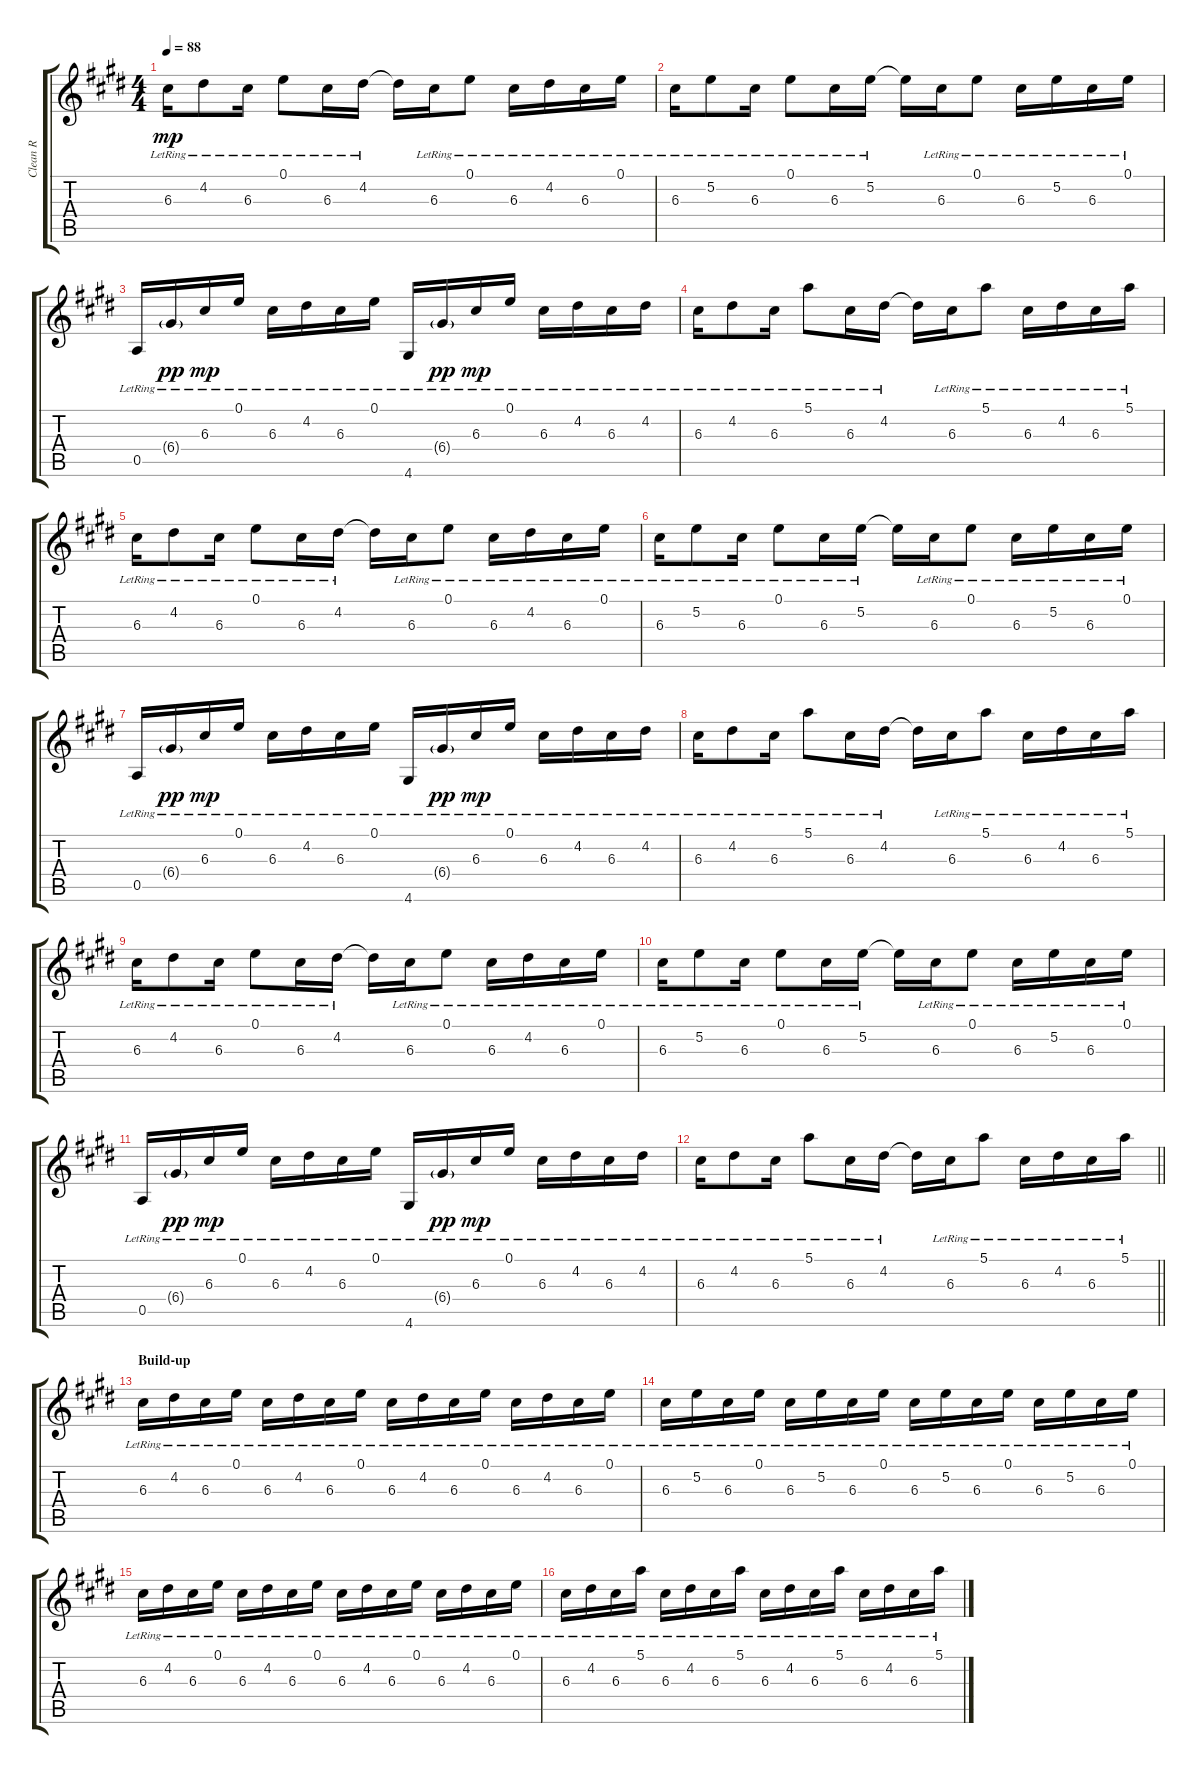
\track ("Clean R" "Clean R") {instrument electricguitarclean}
\staff {score tabs}
\tuning (E4 B3 G3 D3 A2 E2) {hide}
\ts (4 4)
\tempo 88
\clef g2
\ks c#minor
6.3{lr}.16{dy mp} 4.2{lr}.8 6.3{lr}.16 0.1{lr}.8 6.3{lr}.16 4.2{lr}.16 4.2{t}.16 6.3{lr}.16 0.1{lr}.8 6.3{lr}.16 4.2{lr}.16 6.3{lr}.16 0.1{lr}.16 |
6.3{lr}.16 5.2{lr}.8 6.3{lr}.16 0.1{lr}.8 6.3{lr}.16 5.2{lr}.16 5.2{t}.16 6.3{lr}.16 0.1{lr}.8 6.3{lr}.16 5.2{lr}.16 6.3{lr}.16 0.1{lr}.16 |
\ks e
0.5{lr}.16 6.4{g lr}.16{dy pp} 6.3{lr}.16{dy mp} 0.1{lr}.16 6.3{lr}.16 4.2{lr}.16 6.3{lr}.16 0.1{lr}.16 4.6{lr}.16 6.4{g lr}.16{dy pp} 6.3{lr}.16{dy mp} 0.1{lr}.16 6.3{lr}.16 4.2{lr}.16 6.3{lr}.16 4.2{lr}.16 |
\ks c#minor
6.3{lr}.16 4.2{lr}.8 6.3{lr}.16 5.1{lr}.8 6.3{lr}.16 4.2{lr}.16 4.2{t}.16 6.3{lr}.16 5.1{lr}.8 6.3{lr}.16 4.2{lr}.16 6.3{lr}.16 5.1{lr}.16 |
6.3{lr}.16 4.2{lr}.8 6.3{lr}.16 0.1{lr}.8 6.3{lr}.16 4.2{lr}.16 4.2{t}.16 6.3{lr}.16 0.1{lr}.8 6.3{lr}.16 4.2{lr}.16 6.3{lr}.16 0.1{lr}.16 |
\ks e
6.3{lr}.16 5.2{lr}.8 6.3{lr}.16 0.1{lr}.8 6.3{lr}.16 5.2{lr}.16 5.2{t}.16 6.3{lr}.16 0.1{lr}.8 6.3{lr}.16 5.2{lr}.16 6.3{lr}.16 0.1{lr}.16 |
\ks c#minor
0.5{lr}.16 6.4{g lr}.16{dy pp} 6.3{lr}.16{dy mp} 0.1{lr}.16 6.3{lr}.16 4.2{lr}.16 6.3{lr}.16 0.1{lr}.16 4.6{lr}.16 6.4{g lr}.16{dy pp} 6.3{lr}.16{dy mp} 0.1{lr}.16 6.3{lr}.16 4.2{lr}.16 6.3{lr}.16 4.2{lr}.16 |
6.3{lr}.16 4.2{lr}.8 6.3{lr}.16 5.1{lr}.8 6.3{lr}.16 4.2{lr}.16 4.2{t}.16 6.3{lr}.16 5.1{lr}.8 6.3{lr}.16 4.2{lr}.16 6.3{lr}.16 5.1{lr}.16 |
\ks e
6.3{lr}.16 4.2{lr}.8 6.3{lr}.16 0.1{lr}.8 6.3{lr}.16 4.2{lr}.16 4.2{t}.16 6.3{lr}.16 0.1{lr}.8 6.3{lr}.16 4.2{lr}.16 6.3{lr}.16 0.1{lr}.16 |
\ks c#minor
6.3{lr}.16 5.2{lr}.8 6.3{lr}.16 0.1{lr}.8 6.3{lr}.16 5.2{lr}.16 5.2{t}.16 6.3{lr}.16 0.1{lr}.8 6.3{lr}.16 5.2{lr}.16 6.3{lr}.16 0.1{lr}.16 |
0.5{lr}.16 6.4{g lr}.16{dy pp} 6.3{lr}.16{dy mp} 0.1{lr}.16 6.3{lr}.16 4.2{lr}.16 6.3{lr}.16 0.1{lr}.16 4.6{lr}.16 6.4{g lr}.16{dy pp} 6.3{lr}.16{dy mp} 0.1{lr}.16 6.3{lr}.16 4.2{lr}.16 6.3{lr}.16 4.2{lr}.16 |
\barLineRight lightlight
\ks e
6.3{lr}.16 4.2{lr}.8 6.3{lr}.16 5.1{lr}.8 6.3{lr}.16 4.2{lr}.16 4.2{t}.16 6.3{lr}.16 5.1{lr}.8 6.3{lr}.16 4.2{lr}.16 6.3{lr}.16 5.1{lr}.16 |
\section ("" "Build-up")
\ks c#minor
6.3{lr}.16 4.2{lr}.16 6.3{lr}.16 0.1{lr}.16 6.3{lr}.16 4.2{lr}.16 6.3{lr}.16 0.1{lr}.16 6.3{lr}.16 4.2{lr}.16 6.3{lr}.16 0.1{lr}.16 6.3{lr}.16 4.2{lr}.16 6.3{lr}.16 0.1{lr}.16 |
6.3{lr}.16 5.2{lr}.16 6.3{lr}.16 0.1{lr}.16 6.3{lr}.16 5.2{lr}.16 6.3{lr}.16 0.1{lr}.16 6.3{lr}.16 5.2{lr}.16 6.3{lr}.16 0.1{lr}.16 6.3{lr}.16 5.2{lr}.16 6.3{lr}.16 0.1{lr}.16 |
\ks e
6.3{lr}.16 4.2{lr}.16 6.3{lr}.16 0.1{lr}.16 6.3{lr}.16 4.2{lr}.16 6.3{lr}.16 0.1{lr}.16 6.3{lr}.16 4.2{lr}.16 6.3{lr}.16 0.1{lr}.16 6.3{lr}.16 4.2{lr}.16 6.3{lr}.16 0.1{lr}.16 |
\ks c#minor
6.3{lr}.16 4.2{lr}.16 6.3{lr}.16 5.1{lr}.16 6.3{lr}.16 4.2{lr}.16 6.3{lr}.16 5.1{lr}.16 6.3{lr}.16 4.2{lr}.16 6.3{lr}.16 5.1{lr}.16 6.3{lr}.16 4.2{lr}.16 6.3{lr}.16 5.1{lr}.16
